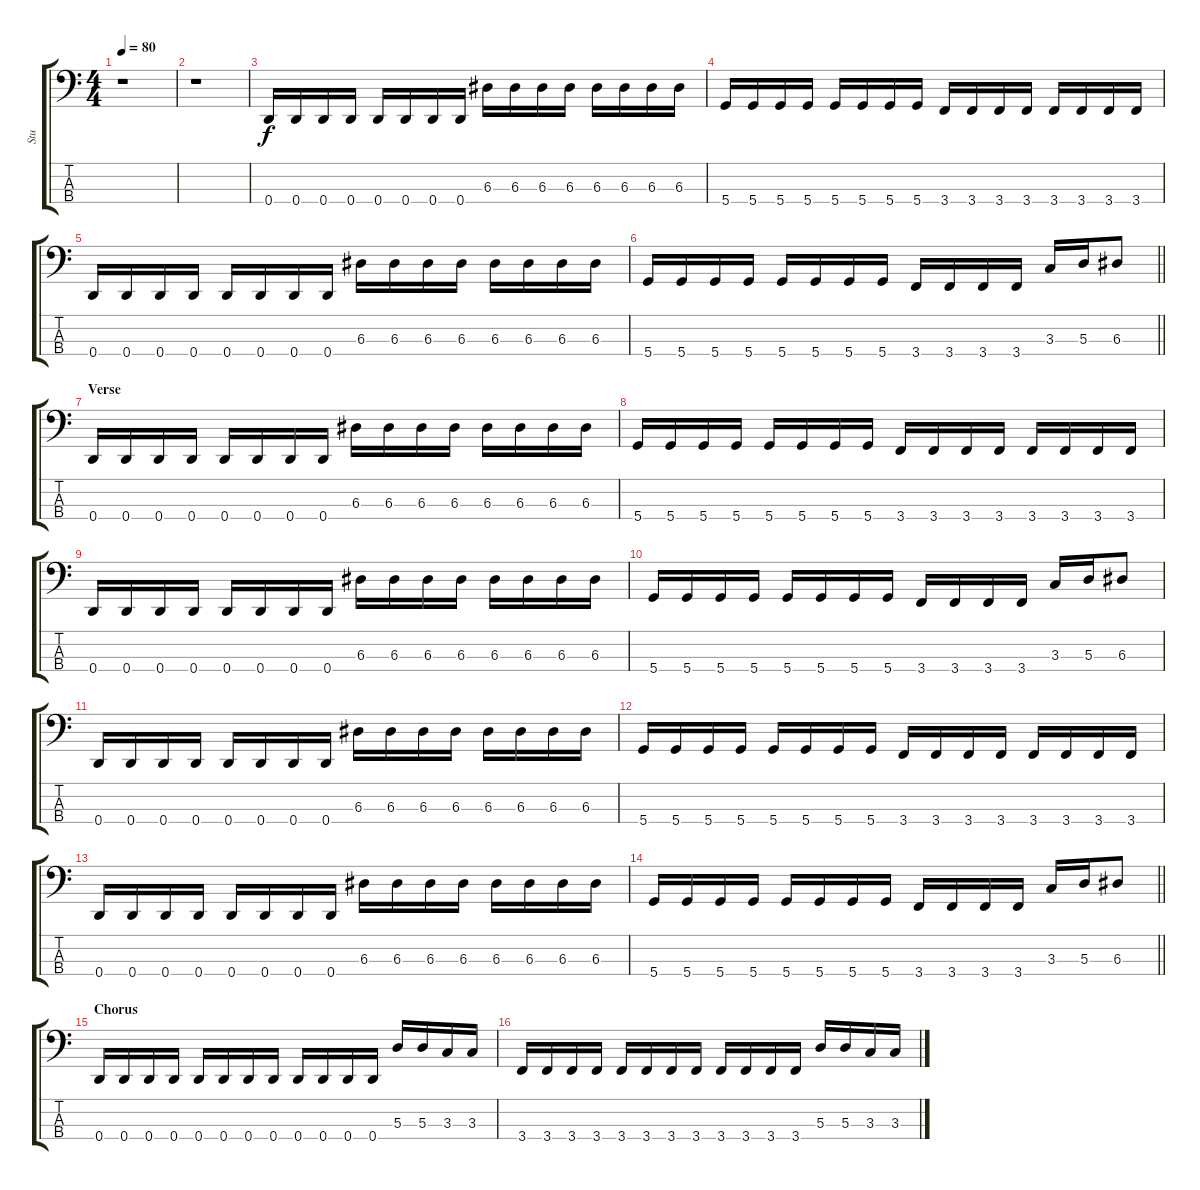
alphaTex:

\track ("Stu" "Stu") {instrument electricbasspick}
\staff {score tabs}
\tuning (G2 D2 A1 D1) {hide}
\ts (4 4)
\tempo 80
\clef f4
\ks c
r.1{dy f} |
r.1 |
0.4.16 0.4.16 0.4.16 0.4.16 0.4.16 0.4.16 0.4.16 0.4.16 6.3.16 6.3.16 6.3.16 6.3.16 6.3.16 6.3.16 6.3.16 6.3.16 |
5.4.16 5.4.16 5.4.16 5.4.16 5.4.16 5.4.16 5.4.16 5.4.16 3.4.16 3.4.16 3.4.16 3.4.16 3.4.16 3.4.16 3.4.16 3.4.16 |
0.4.16 0.4.16 0.4.16 0.4.16 0.4.16 0.4.16 0.4.16 0.4.16 6.3.16 6.3.16 6.3.16 6.3.16 6.3.16 6.3.16 6.3.16 6.3.16 |
\barLineRight lightlight
5.4.16 5.4.16 5.4.16 5.4.16 5.4.16 5.4.16 5.4.16 5.4.16 3.4.16 3.4.16 3.4.16 3.4.16 3.3.16 5.3.16 6.3.8 |
\section ("" "Verse")
0.4.16 0.4.16 0.4.16 0.4.16 0.4.16 0.4.16 0.4.16 0.4.16 6.3.16 6.3.16 6.3.16 6.3.16 6.3.16 6.3.16 6.3.16 6.3.16 |
5.4.16 5.4.16 5.4.16 5.4.16 5.4.16 5.4.16 5.4.16 5.4.16 3.4.16 3.4.16 3.4.16 3.4.16 3.4.16 3.4.16 3.4.16 3.4.16 |
0.4.16 0.4.16 0.4.16 0.4.16 0.4.16 0.4.16 0.4.16 0.4.16 6.3.16 6.3.16 6.3.16 6.3.16 6.3.16 6.3.16 6.3.16 6.3.16 |
5.4.16 5.4.16 5.4.16 5.4.16 5.4.16 5.4.16 5.4.16 5.4.16 3.4.16 3.4.16 3.4.16 3.4.16 3.3.16 5.3.16 6.3.8 |
0.4.16 0.4.16 0.4.16 0.4.16 0.4.16 0.4.16 0.4.16 0.4.16 6.3.16 6.3.16 6.3.16 6.3.16 6.3.16 6.3.16 6.3.16 6.3.16 |
5.4.16 5.4.16 5.4.16 5.4.16 5.4.16 5.4.16 5.4.16 5.4.16 3.4.16 3.4.16 3.4.16 3.4.16 3.4.16 3.4.16 3.4.16 3.4.16 |
0.4.16 0.4.16 0.4.16 0.4.16 0.4.16 0.4.16 0.4.16 0.4.16 6.3.16 6.3.16 6.3.16 6.3.16 6.3.16 6.3.16 6.3.16 6.3.16 |
\barLineRight lightlight
5.4.16 5.4.16 5.4.16 5.4.16 5.4.16 5.4.16 5.4.16 5.4.16 3.4.16 3.4.16 3.4.16 3.4.16 3.3.16 5.3.16 6.3.8 |
\section ("" "Chorus")
0.4.16 0.4.16 0.4.16 0.4.16 0.4.16 0.4.16 0.4.16 0.4.16 0.4.16 0.4.16 0.4.16 0.4.16 5.3.16 5.3.16 3.3.16 3.3.16 |
3.4.16 3.4.16 3.4.16 3.4.16 3.4.16 3.4.16 3.4.16 3.4.16 3.4.16 3.4.16 3.4.16 3.4.16 5.3.16 5.3.16 3.3.16 3.3.16
